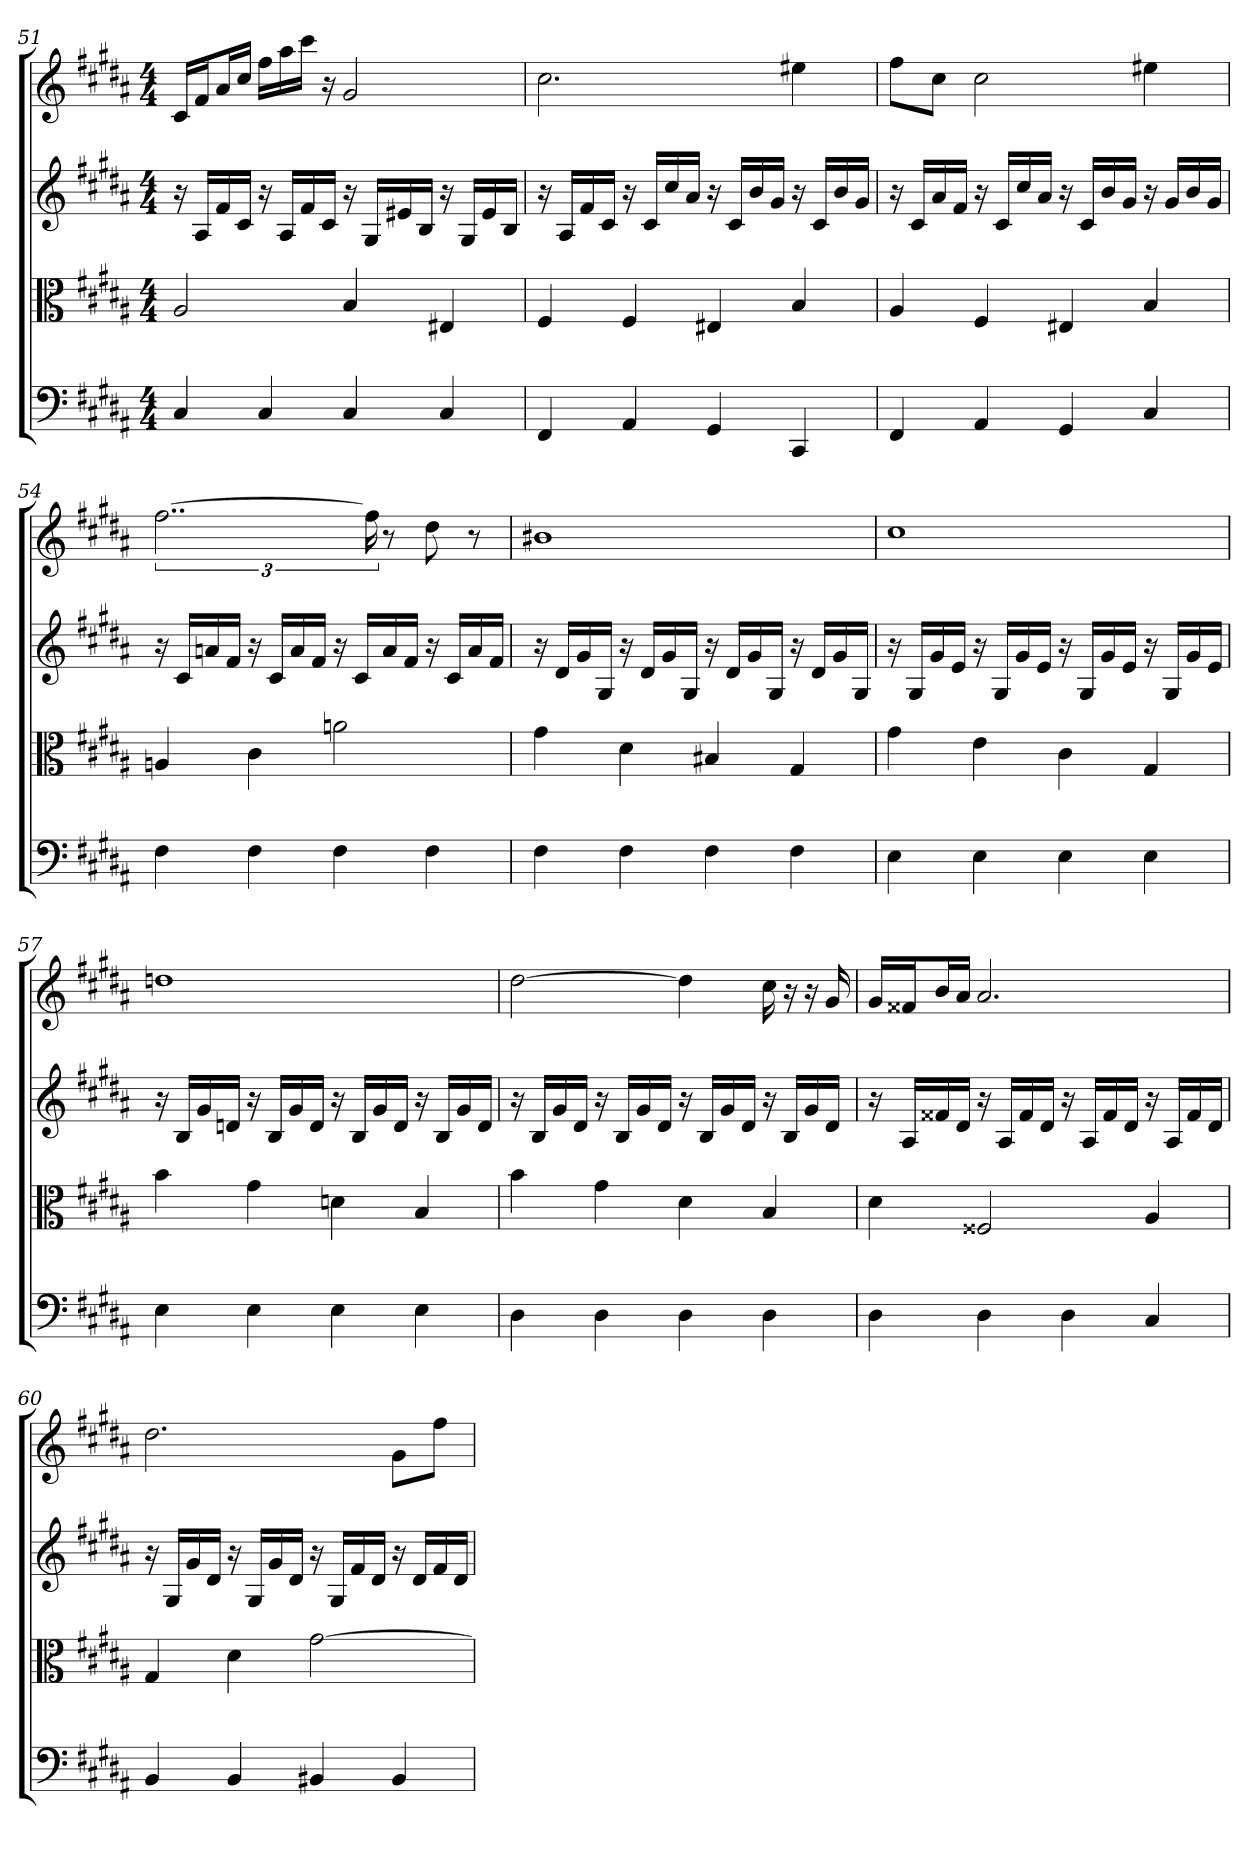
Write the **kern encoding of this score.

**kern	**kern	**kern	**kern
*part4	*part3	*part2	*part1
*staff4	*staff3	*staff2	*staff1
*clefF4	*clefC3	*clefG2	*clefG2
*k[f#c#g#d#a#]	*k[f#c#g#d#a#]	*k[f#c#g#d#a#]	*k[f#c#g#d#a#]
*B:	*B:	*B:	*B:
*M4/4	*M4/4	*M4/4	*M4/4
=51	=51	=51	=51
4C#	2A#	16r	16c#/LL
.	.	16A#/LL	16f#/J
.	.	16f#/	16a#/L
.	.	16c#/JJ	16cc#/JJ
4C#	.	16r	16ff#\LL
.	.	16A#/LL	16aa#\
.	.	16f#/	16ccc#\JJ
.	.	16c#/JJ	16r
4C#	4B	16r	2g#
.	.	16G#/LL	.
.	.	16e#X/	.
.	.	16B/JJ	.
4C#	4E#X	16r	.
.	.	16G#/LL	.
.	.	16e#/	.
.	.	16B/JJ	.
=52	=52	=52	=52
4FF#	4F#	16r	2.cc#
.	.	16A#/LL	.
.	.	16f#/	.
.	.	16c#/JJ	.
4AA#	4F#	16r	.
.	.	16c#/LL	.
.	.	16cc#/	.
.	.	16a#/JJ	.
4GG#	4E#X	16r	.
.	.	16c#/LL	.
.	.	16b/	.
.	.	16g#/JJ	.
4CC#	4B	16r	4ee#X
.	.	16c#/LL	.
.	.	16b/	.
.	.	16g#/JJ	.
=53	=53	=53	=53
4FF#	4A#	16r	8ff#\L
.	.	16c#/LL	.
.	.	16a#/	8cc#\J
.	.	16f#/JJ	.
4AA#	4F#	16r	2cc#
.	.	16c#/LL	.
.	.	16cc#/	.
.	.	16a#/JJ	.
4GG#	4E#X	16r	.
.	.	16c#/LL	.
.	.	16b/	.
.	.	16g#/JJ	.
4C#	4B	16r	4ee#X
.	.	16g#/LL	.
.	.	16b/	.
.	.	16g#/JJ	.
=54	=54	=54	=54
4F#	4An	16r	[3..ff#
.	.	16c#/LL	.
.	.	16an/	.
.	.	16f#/JJ	.
4F#	4c#	16r	.
.	.	16c#/LL	.
.	.	16a/	.
.	.	16f#/JJ	.
4F#	2an	16r	.
.	.	16c#/LL	.
.	.	.	24ff#]
.	.	16a/	8r
.	.	16f#/JJ	.
4F#	.	16r	8dd#
.	.	16c#/LL	.
.	.	16a/	8r
.	.	16f#/JJ	.
=55	=55	=55	=55
4F#	4g#	16r	1b#X
.	.	16d#/LL	.
.	.	16g#/	.
.	.	16G#/JJ	.
4F#	4d#	16r	.
.	.	16d#/LL	.
.	.	16g#/	.
.	.	16G#/JJ	.
4F#	4B#X	16r	.
.	.	16d#/LL	.
.	.	16g#/	.
.	.	16G#/JJ	.
4F#	4G#	16r	.
.	.	16d#/LL	.
.	.	16g#/	.
.	.	16G#/JJ	.
=56	=56	=56	=56
4E	4g#	16r	1cc#
.	.	16G#/LL	.
.	.	16g#/	.
.	.	16e/JJ	.
4E	4e	16r	.
.	.	16G#/LL	.
.	.	16g#/	.
.	.	16e/JJ	.
4E	4c#	16r	.
.	.	16G#/LL	.
.	.	16g#/	.
.	.	16e/JJ	.
4E	4G#	16r	.
.	.	16G#/LL	.
.	.	16g#/	.
.	.	16e/JJ	.
=57	=57	=57	=57
4E	4b	16r	1ddn
.	.	16B/LL	.
.	.	16g#/	.
.	.	16dn/JJ	.
4E	4g#	16r	.
.	.	16B/LL	.
.	.	16g#/	.
.	.	16d/JJ	.
4E	4dn	16r	.
.	.	16B/LL	.
.	.	16g#/	.
.	.	16d/JJ	.
4E	4B	16r	.
.	.	16B/LL	.
.	.	16g#/	.
.	.	16d/JJ	.
=58	=58	=58	=58
4D#	4b	16r	[2dd#
.	.	16B/LL	.
.	.	16g#/	.
.	.	16d#/JJ	.
4D#	4g#	16r	.
.	.	16B/LL	.
.	.	16g#/	.
.	.	16d#/JJ	.
4D#	4d#	16r	4dd#]
.	.	16B/LL	.
.	.	16g#/	.
.	.	16d#/JJ	.
4D#	4B	16r	16cc#
.	.	16B/LL	16r
.	.	16g#/	16r
.	.	16d#/JJ	16g#
=59	=59	=59	=59
4D#	4d#	16r	16g#/LL
.	.	16A#/LL	16f##X/J
.	.	16f##X/	16b/L
.	.	16d#/JJ	16a#/JJ
4D#	2F##X	16r	2.a#
.	.	16A#/LL	.
.	.	16f##/	.
.	.	16d#/JJ	.
4D#	.	16r	.
.	.	16A#/LL	.
.	.	16f##/	.
.	.	16d#/JJ	.
4C#	4A#	16r	.
.	.	16A#/LL	.
.	.	16f##/	.
.	.	16d#/JJ	.
=60	=60	=60	=60
4BB	4G#	16r	2.dd#
.	.	16G#/LL	.
.	.	16g#/	.
.	.	16d#/JJ	.
4BB	4d#	16r	.
.	.	16G#/LL	.
.	.	16g#/	.
.	.	16d#/JJ	.
4BB#X	[2g#	16r	.
.	.	16G#/LL	.
.	.	16f#/	.
.	.	16d#/JJ	.
4BB#	.	16r	8g#\L
.	.	16d#/LL	.
.	.	16f#/	8ff#\J
.	.	16d#/JJ	.
=	=	=	=
*-	*-	*-	*-
